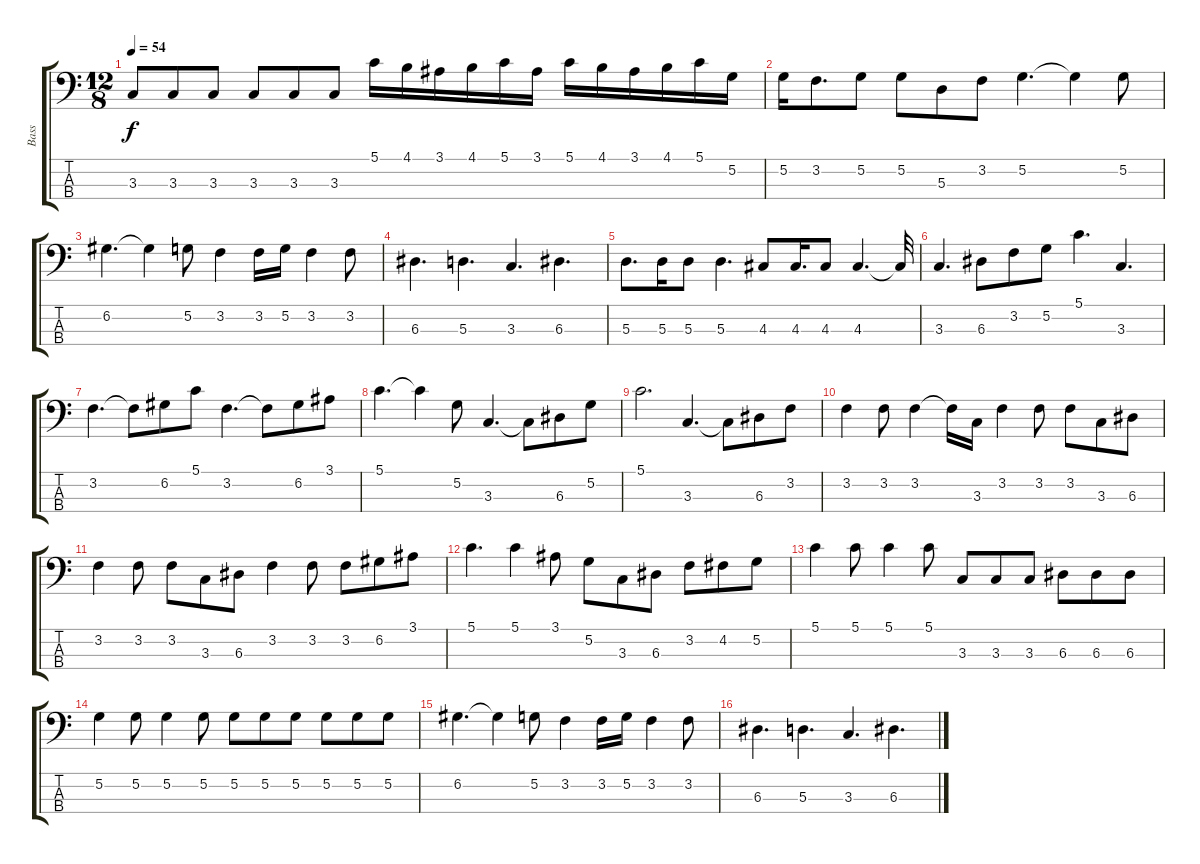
\track ("Bass" "Bass") {instrument electricbassfinger}
\staff {score tabs}
\tuning (G2 D2 A1 E1) {hide}
\ts (12 8)
\tempo 54
\clef f4
\ks c
3.3.8{dy f} 3.3.8 3.3.8 3.3.8 3.3.8 3.3.8 5.1.16 4.1.16 3.1.16 4.1.16 5.1.16 3.1.16 5.1.16 4.1.16 3.1.16 4.1.16 5.1.16 5.2.16 |
5.2.16 3.2.8{d} 5.2.8 5.2.8 5.3.8 3.2.8 5.2.4{d} 5.2{t}.4 5.2.8 |
6.2.4{d} 6.2{t}.4 5.2.8 3.2.4 3.2.16 5.2.16 3.2.4 3.2.8 |
6.3.4{d} 5.3.4{d} 3.3.4{d} 6.3.4{d} |
5.3.8{d} 5.3.16 5.3.8 5.3.4{d} 4.3.8 4.3.16{d} 4.3.8 4.3.4{d} 4.3{t}.32 |
3.3.4{d} 6.3.8 3.2.8 5.2.8 5.1.4{d} 3.3.4{d} |
3.2.4{d} 3.2{t}.8 6.2.8 5.1.8 3.2.4{d} 3.2{t}.8 6.2.8 3.1.8 |
5.1.4{d} 5.1{t}.4 5.2.8 3.3.4{d} 3.3{t}.8 6.3.8 5.2.8 |
5.1.2{d} 3.3.4{d} 3.3{t}.8 6.3.8 3.2.8 |
3.2.4 3.2.8 3.2.4 3.2{t}.16 3.3.16 3.2.4 3.2.8 3.2.8 3.3.8 6.3.8 |
3.2.4 3.2.8 3.2.8 3.3.8 6.3.8 3.2.4 3.2.8 3.2.8 6.2.8 3.1.8 |
5.1.4{d} 5.1.4 3.1.8 5.2.8 3.3.8 6.3.8 3.2.8 4.2.8 5.2.8 |
5.1.4 5.1.8 5.1.4 5.1.8 3.3.8 3.3.8 3.3.8 6.3.8 6.3.8 6.3.8 |
5.2.4 5.2.8 5.2.4 5.2.8 5.2.8 5.2.8 5.2.8 5.2.8 5.2.8 5.2.8 |
6.2.4{d} 6.2{t}.4 5.2.8 3.2.4 3.2.16 5.2.16 3.2.4 3.2.8 |
6.3.4{d} 5.3.4{d} 3.3.4{d} 6.3.4{d}
